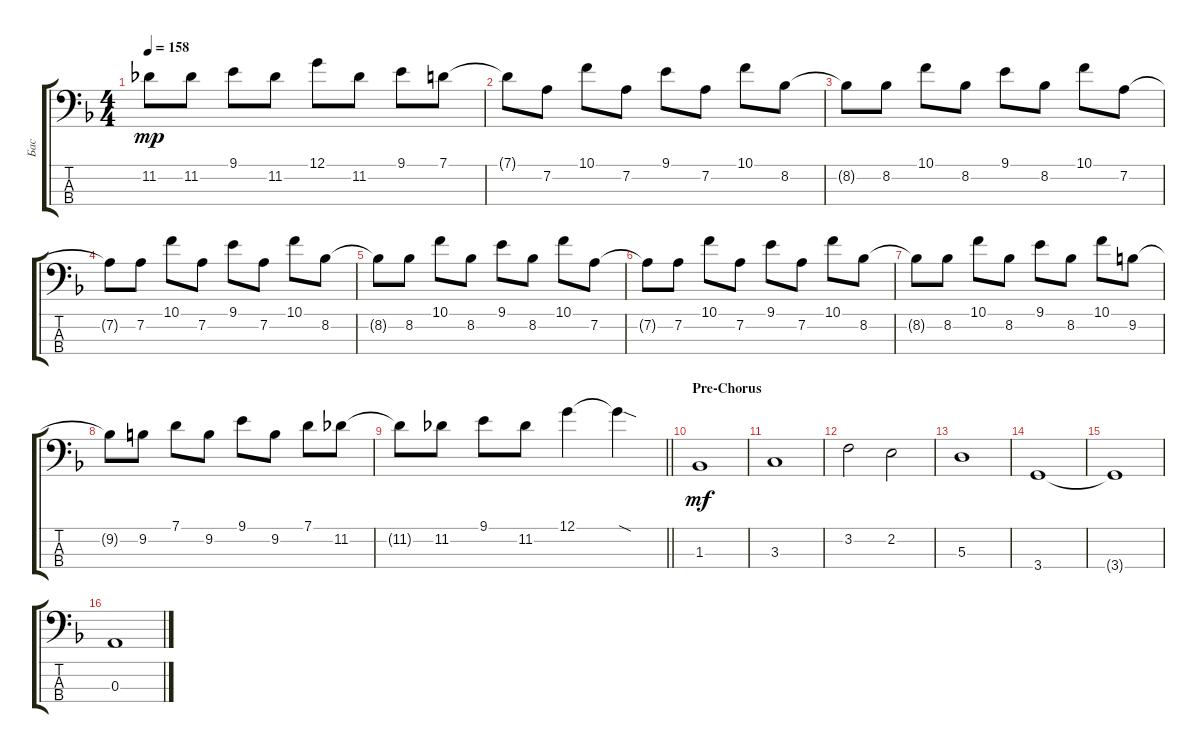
\track ("Бас" "Бас") {instrument electricbassfinger}
\staff {score tabs}
\tuning (G2 D2 A1 E1) {hide}
\ts (4 4)
\tempo 158
\clef f4
\ks dminor
11.2{t}.8{dy mp} 11.2.8 9.1.8 11.2.8 12.1.8 11.2.8 9.1.8 7.1.8 |
7.1{t}.8 7.2.8 10.1.8 7.2.8 9.1.8 7.2.8 10.1.8 8.2.8 |
8.2{t}.8 8.2.8 10.1.8 8.2.8 9.1.8 8.2.8 10.1.8 7.2.8 |
7.2{t}.8 7.2.8 10.1.8 7.2.8 9.1.8 7.2.8 10.1.8 8.2.8 |
8.2{t}.8 8.2.8 10.1.8 8.2.8 9.1.8 8.2.8 10.1.8 7.2.8 |
7.2{t}.8 7.2.8 10.1.8 7.2.8 9.1.8 7.2.8 10.1.8 8.2.8 |
8.2{t}.8 8.2.8 10.1.8 8.2.8 9.1.8 8.2.8 10.1.8 9.2.8 |
9.2{t}.8 9.2.8 7.1.8 9.2.8 9.1.8 9.2.8 7.1.8 11.2.8 |
\barLineRight lightlight
11.2{t}.8 11.2.8 9.1.8 11.2.8 12.1.4 12.1{sod t}.4 |
\section ("" "Pre-Chorus")
1.3.1{dy mf} |
3.3.1 |
3.2.2 2.2.2 |
5.3.1 |
3.4.1 |
3.4{t}.1 |
0.3.1
